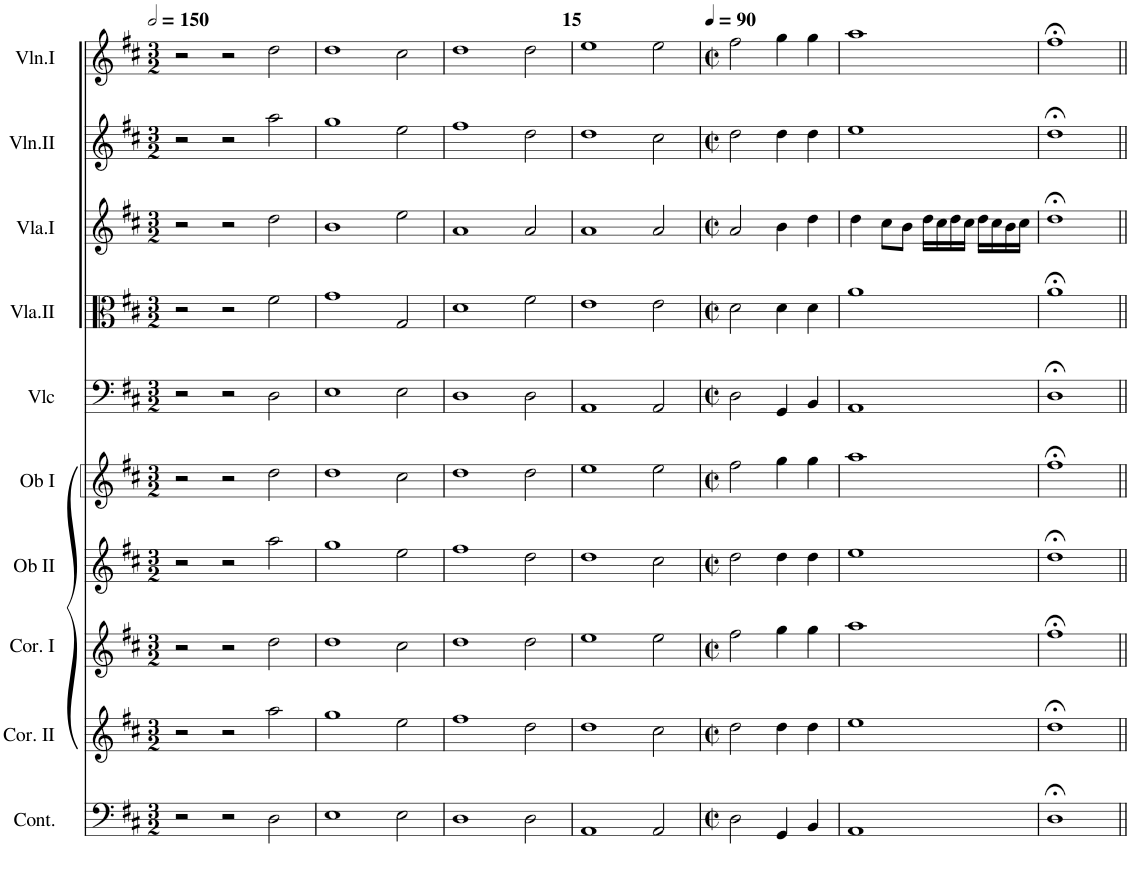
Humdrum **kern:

**kern	**kern	**kern	**kern	**kern	**kern	**kern	**kern	**kern	**kern
*part10	*part9	*part8	*part7	*part6	*part5	*part4	*part3	*part2	*part1
*staff10	*staff9	*staff8	*staff7	*staff6	*staff5	*staff4	*staff3	*staff2	*staff1
*I"Continuo	*I"Cornetto II	*I"Cornetto I	*I"Oboe II	*I"Oboe I	*I"Violoncelle	*I"Viola II	*I"Viola I	*I"Violon II	*I"Violon I
*I'Cont.	*I'Cor. II	*I'Cor. I	*I'Ob II	*I'Ob I	*I'Vlc	*I'Vla.II	*I'Vla.I	*I'Vln.II	*I'Vln.I
!!LO:PB:g=z
*clefF4	*clefG2	*clefG2	*clefG2	*clefG2	*clefF4	*clefC3	*clefG2	*clefG2	*clefG2
*k[f#c#]	*k[f#c#]	*k[f#c#]	*k[f#c#]	*k[f#c#]	*k[f#c#]	*k[f#c#]	*k[f#c#]	*k[f#c#]	*k[f#c#]
*M3/2	*M3/2	*M3/2	*M3/2	*M3/2	*M3/2	*M3/2	*M3/2	*M3/2	*M3/2
=12	=12	=12	=12	=12	=12	=12	=12	=12	=12
2r	2r	2r	2r	2r	2r	2r	2r	2r	2r
2r	2r	2r	2r	2r	2r	2r	2r	2r	2r
2D\	2aa\	2dd\	2aa\	2dd\	2D\	2f#\	2dd\	2aa\	2dd\
=13	=13	=13	=13	=13	=13	=13	=13	=13	=13
1E	1gg	1dd	1gg	1dd	1E	1g	1b	1gg	1dd
2E\	2ee\	2cc#\	2ee\	2cc#\	2E\	2G/	2ee\	2ee\	2cc#\
=14	=14	=14	=14	=14	=14	=14	=14	=14	=14
1D	1ff#	1dd	1ff#	1dd	1D	1d	1a	1ff#	1dd
2D\	2dd\	2dd\	2dd\	2dd\	2D\	2f#\	2a/	2dd\	2dd\
=15	=15	=15	=15	=15	=15	=15	=15	=15	=15
1AA	1dd	1ee	1dd	1ee	1AA	1e	1a	1dd	1ee
2AA/	2cc#\	2ee\	2cc#\	2ee\	2AA/	2e\	2a/	2cc#\	2ee\
=16	=16	=16	=16	=16	=16	=16	=16	=16	=16
*M2/2	*M2/2	*M2/2	*M2/2	*M2/2	*M2/2	*M2/2	*M2/2	*M2/2	*M2/2
*met(c|)	*met(c|)	*met(c|)	*met(c|)	*met(c|)	*met(c|)	*met(c|)	*met(c|)	*met(c|)	*met(c|)
2D\	2dd\	2ff#\	2dd\	2ff#\	2D\	2d\	2a/	2dd\	2ff#\
4GG/	4dd\	4gg\	4dd\	4gg\	4GG/	4d\	4b\	4dd\	4gg\
4BB/	4dd\	4gg\	4dd\	4gg\	4BB/	4d\	4dd\	4dd\	4gg\
=17	=17	=17	=17	=17	=17	=17	=17	=17	=17
1AA	1ee	1aa	1ee	1aa	1AA	1a	4dd\	1ee	1aa
.	.	.	.	.	.	.	8cc#\L	.	.
.	.	.	.	.	.	.	8b\J	.	.
.	.	.	.	.	.	.	16dd\LL	.	.
.	.	.	.	.	.	.	16cc#\	.	.
.	.	.	.	.	.	.	16dd\	.	.
.	.	.	.	.	.	.	16cc#\JJ	.	.
.	.	.	.	.	.	.	16dd\LL	.	.
.	.	.	.	.	.	.	16cc#\	.	.
.	.	.	.	.	.	.	16b\	.	.
.	.	.	.	.	.	.	16cc#\JJ	.	.
=18	=18	=18	=18	=18	=18	=18	=18	=18	=18
1D;<	1dd;<	1ff#;<	1dd;<	1ff#;<	1D;<	1a;<	1dd;<	1dd;<	1ff#;<
=||	=||	=||	=||	=||	=||	=||	=||	=||	=||
*-	*-	*-	*-	*-	*-	*-	*-	*-	*-
